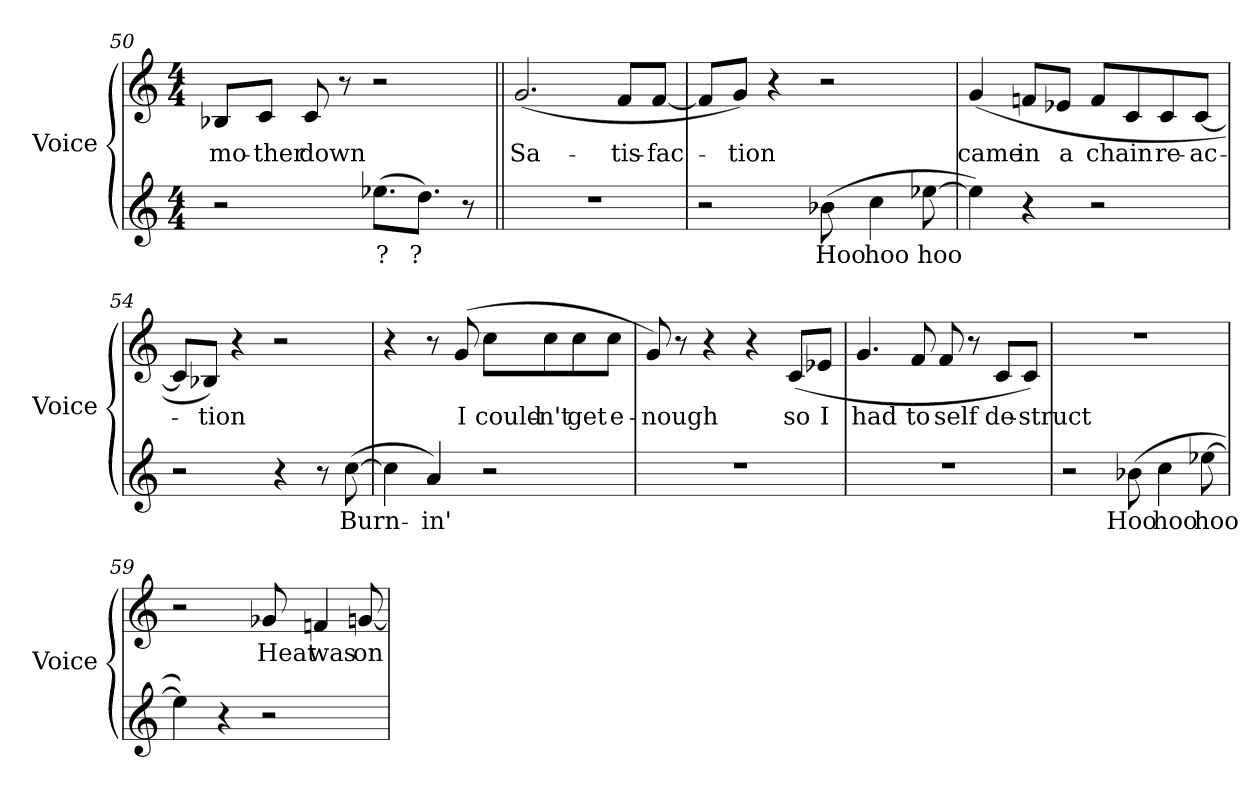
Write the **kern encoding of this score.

**kern	**text	**kern	**text
*part2	*part2	*part1	*part1
*staff2	*staff2	*staff1	*staff1
*I"Voice	*	*I"Voice	*
*I'Voice	*	*I'Voice	*
*clefG2	*	*clefG2	*
*k[]	*	*k[]	*
*C:	*	*C:	*
*M4/4	*	*M4/4	*
=50	=50	=50	=50
!	!	!	!LO:LY:b:color=#000000
2r	.	8B-Xi/L	mo-
!	!	!	!LO:LY:b:color=#000000
.	.	8ci/J	-ther
!	!	!	!LO:LY:b:color=#000000
.	.	8ci/	down
.	.	8r	.
!	!LO:LY:b:color=#000000	!	!
(8.ee-Xi\L	?	2r	.
!	!LO:LY:b:color=#000000	!	!
8.ddi\J)	?	.	.
8r	.	.	.
=51||	=51||	=51||	=51||
!	!	!	!LO:LY:b:color=#000000
1r	.	(2.gi/	Sa-
!	!	!	!LO:LY:b:color=#000000
.	.	8fi/L	-tis-
!	!	!	!LO:LY:b:color=#000000
.	.	[8fi/J	-fac-
!!LO:LB:g=z
=52	=52	=52	=52
2r	.	8fi/L]	.
!	!	!	!LO:LY:b:color=#000000
.	.	8gi/J)	-tion
.	.	4r	.
!	!LO:LY:b:color=#000000	!	!
(8b-Xi\	Hoo	2r	.
!	!LO:LY:b:color=#000000	!	!
4cci\	hoo	.	.
!	!LO:LY:b:color=#000000	!	!
[8ee-Xi\	hoo	.	.
=53	=53	=53	=53
!	!	!	!LO:LY:b:color=#000000
4ee-i\])	.	(4gi/	came
!	!	!	!LO:LY:b:color=#000000
4r	.	8fni/L	in
!	!	!	!LO:LY:b:color=#000000
.	.	8e-Xi/J	a
!	!	!	!LO:LY:b:color=#000000
2r	.	8fi/L	chain
.	.	8ci/	.
!	!	!	!LO:LY:b:color=#000000
.	.	8ci/	re-
!	!	!	!LO:LY:b:color=#000000
.	.	[8ci/J	-ac-
=54	=54	=54	=54
2r	.	8ci/L]	.
!	!	!	!LO:LY:b:color=#000000
.	.	8B-Xi/J)	-tion
.	.	4r	.
4r	.	2r	.
8r	.	.	.
!	!LO:LY:b:color=#000000	!	!
([8cci\	Burn-	.	.
=55	=55	=55	=55
4cci\]	.	4r	.
!	!LO:LY:b:color=#000000	!	!
4ai/)	-in'	8r	.
!	!	!	!LO:LY:b:color=#000000
.	.	(8gi/	I
!	!	!	!LO:LY:b:color=#000000
2r	.	8cci\L	could-
!	!	!	!LO:LY:b:color=#000000
.	.	8cci\	-n't
!	!	!	!LO:LY:b:color=#000000
.	.	8cci\	get
!	!	!	!LO:LY:b:color=#000000
.	.	8cci\J	e-
!!LO:LB:g=z
=56	=56	=56	=56
!	!	!	!LO:LY:b:color=#000000
1r	.	8gi/)	-nough
.	.	8r	.
.	.	4r	.
.	.	4r	.
!	!	!	!LO:LY:b:color=#000000
.	.	(8ci/L	so
!	!	!	!LO:LY:b:color=#000000
.	.	8e-Xi/J	I
=57	=57	=57	=57
!	!	!	!LO:LY:b:color=#000000
1r	.	4.gi/	had
!	!	!	!LO:LY:b:color=#000000
.	.	8fi/	to
!	!	!	!LO:LY:b:color=#000000
.	.	8fi/	self
.	.	8r	.
!	!	!	!LO:LY:b:color=#000000
.	.	8ci/L	de-
!	!	!	!LO:LY:b:color=#000000
.	.	8ci/J)	-struct
=58	=58	=58	=58
2r	.	1r	.
!	!LO:LY:b:color=#000000	!	!
(8b-Xi\	Hoo	.	.
!	!LO:LY:b:color=#000000	!	!
4cci\	hoo	.	.
!	!LO:LY:b:color=#000000	!	!
[8ee-Xi\	hoo	.	.
=59	=59	=59	=59
4ee-i\])	.	2r	.
4r	.	.	.
!	!	!	!LO:LY:b:color=#000000
2r	.	8g-Xi/	Heat
!	!	!	!LO:LY:b:color=#000000
.	.	4fni/	was
!	!	!	!LO:LY:b:color=#000000
.	.	[8gni/	on
=	=	=	=
*-	*-	*-	*-
